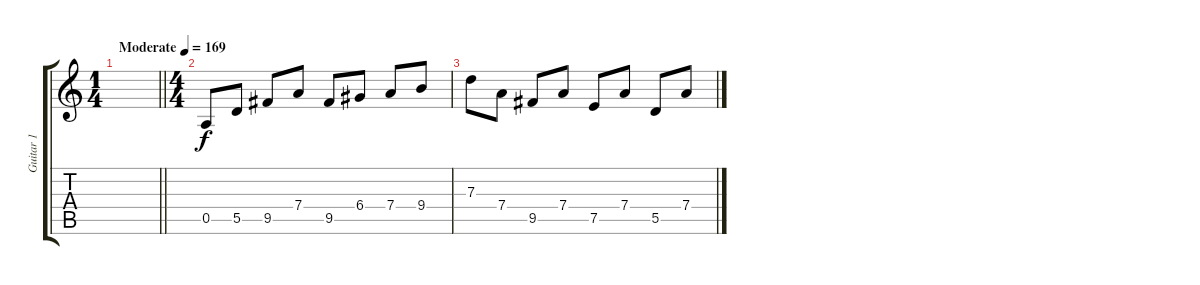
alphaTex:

\track ("Guitar 1" "Guitar 1") {instrument distortionguitar}
\staff {score tabs}
\tuning (E4 B3 G3 D3 A2 D2) {hide}
\ts (1 4)
\tempo (169 "Moderate")
\clef g2
\barLineRight lightlight
\ks c
|
\ts (4 4)
0.5.8 5.5.8 9.5.8 7.4.8 9.5.8 6.4.8 7.4.8 9.4.8 |
7.3.8 7.4.8 9.5.8 7.4.8 7.5.8 7.4.8 5.5.8 7.4.8
